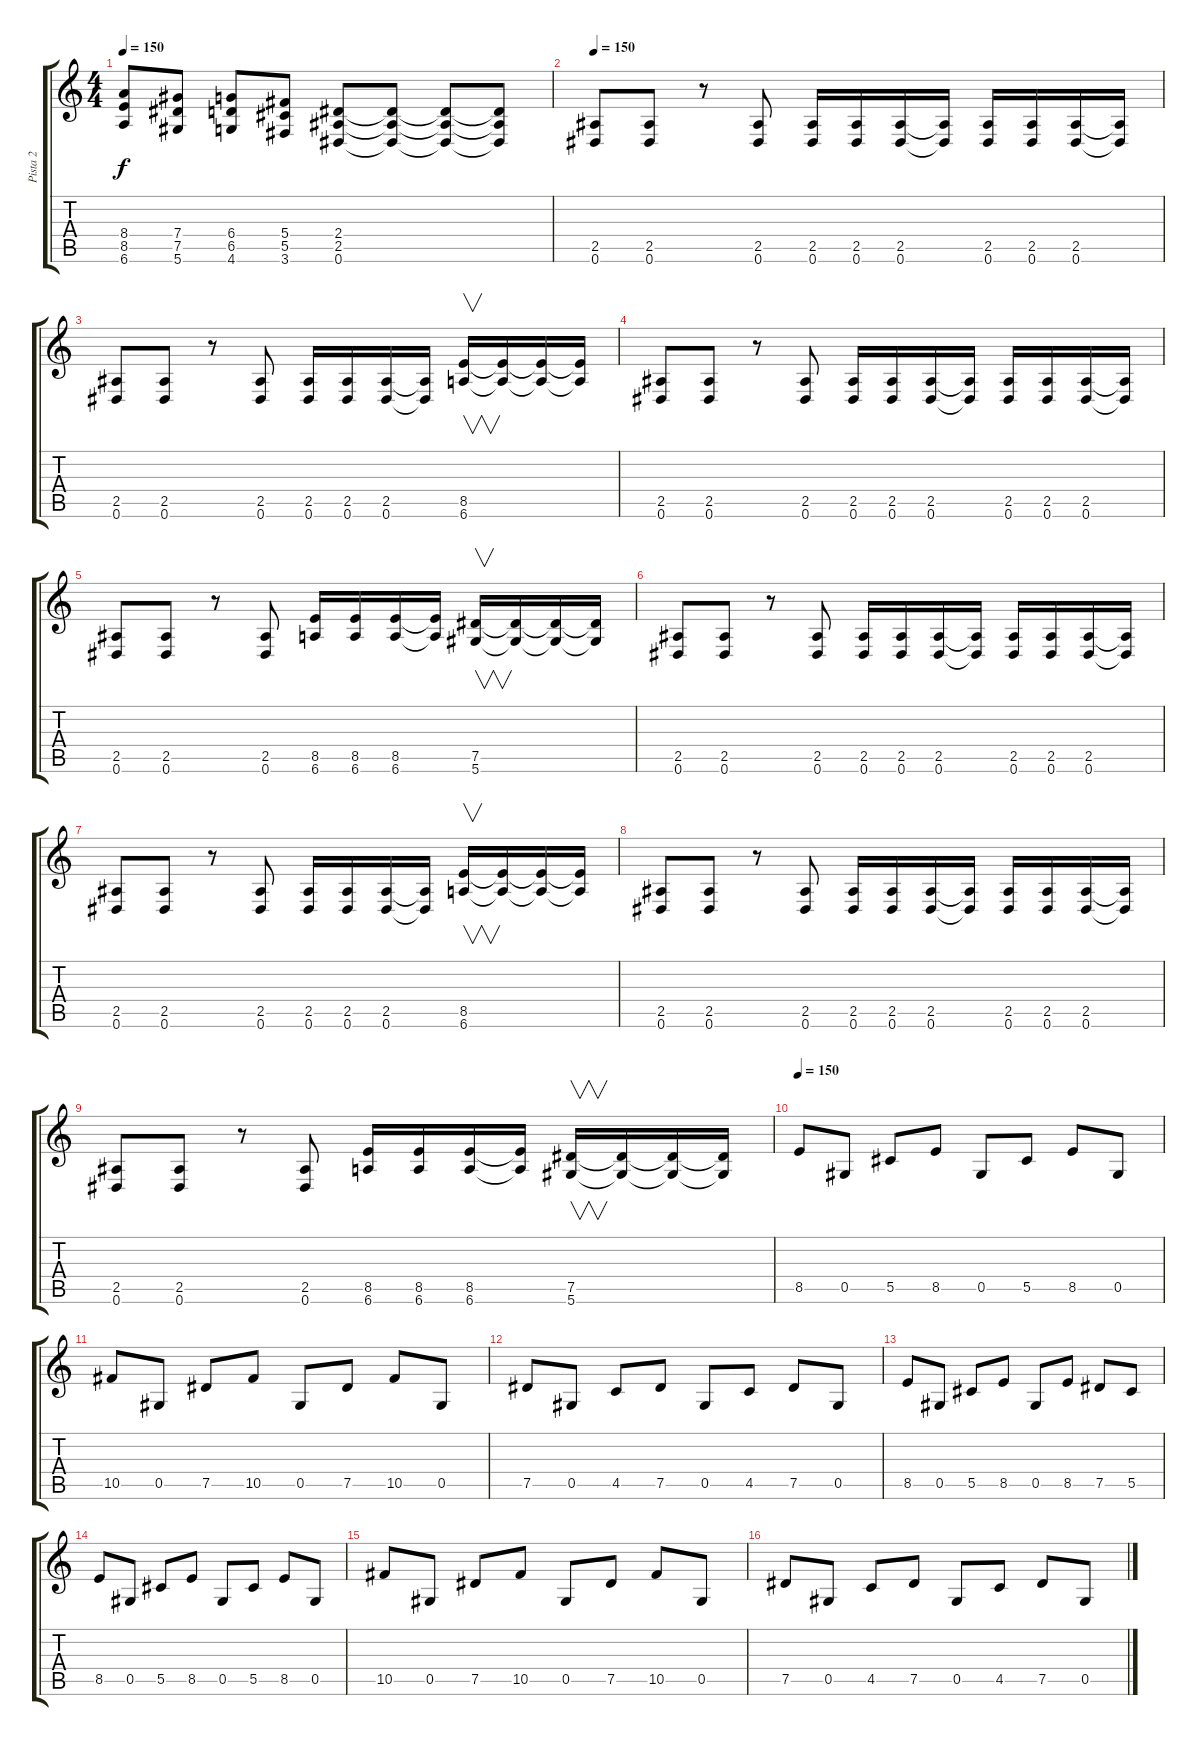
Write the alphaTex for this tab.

\track ("Pista 2" "Pista 2") {instrument distortionguitar}
\staff {score tabs}
\tuning (Eb4 Bb3 Gb3 Db3 Ab2 Eb2) {hide}
\ts (4 4)
\tempo 150
\clef g2
\ks c
(8.4 8.5 6.6).8{dy f} (7.4 7.5 5.6).8 (6.4 6.5 4.6).8 (5.4 5.5 3.6).8 (2.4 2.5 0.6).8 (2.4{t} 2.5{t} 0.6{t}).8 (2.4{t} 2.5{t} 0.6{t}).8 (2.4{t} 2.5{t} 0.6{t}).8 |
\tempo 150
(2.5 0.6).8 (2.5 0.6).8 r.8 (2.5 0.6).8 (2.5 0.6).16 (2.5 0.6).16 (2.5 0.6).16 (2.5{t} 0.6{t}).16 (2.5 0.6).16 (2.5 0.6).16 (2.5 0.6).16 (2.5{t} 0.6{t}).16 |
(2.5 0.6).8 (2.5 0.6).8 r.8 (2.5 0.6).8 (2.5 0.6).16 (2.5 0.6).16 (2.5 0.6).16 (2.5{t} 0.6{t}).16 (8.5 6.6).16{v} (8.5{t} 6.6{t}).16 (8.5{t} 6.6{t}).16 (8.5{t} 6.6{t}).16 |
(2.5 0.6).8 (2.5 0.6).8 r.8 (2.5 0.6).8 (2.5 0.6).16 (2.5 0.6).16 (2.5 0.6).16 (2.5{t} 0.6{t}).16 (2.5 0.6).16 (2.5 0.6).16 (2.5 0.6).16 (2.5{t} 0.6{t}).16 |
(2.5 0.6).8 (2.5 0.6).8 r.8 (2.5 0.6).8 (8.5 6.6).16 (8.5 6.6).16 (8.5 6.6).16 (8.5{t} 6.6{t}).16 (7.5 5.6).16{v} (7.5{t} 5.6{t}).16 (7.5{t} 5.6{t}).16 (7.5{t} 5.6{t}).16 |
(2.5 0.6).8 (2.5 0.6).8 r.8 (2.5 0.6).8 (2.5 0.6).16 (2.5 0.6).16 (2.5 0.6).16 (2.5{t} 0.6{t}).16 (2.5 0.6).16 (2.5 0.6).16 (2.5 0.6).16 (2.5{t} 0.6{t}).16 |
(2.5 0.6).8 (2.5 0.6).8 r.8 (2.5 0.6).8 (2.5 0.6).16 (2.5 0.6).16 (2.5 0.6).16 (2.5{t} 0.6{t}).16 (8.5 6.6).16{v} (8.5{t} 6.6{t}).16 (8.5{t} 6.6{t}).16 (8.5{t} 6.6{t}).16 |
(2.5 0.6).8 (2.5 0.6).8 r.8 (2.5 0.6).8 (2.5 0.6).16 (2.5 0.6).16 (2.5 0.6).16 (2.5{t} 0.6{t}).16 (2.5 0.6).16 (2.5 0.6).16 (2.5 0.6).16 (2.5{t} 0.6{t}).16 |
(2.5 0.6).8 (2.5 0.6).8 r.8 (2.5 0.6).8 (8.5 6.6).16 (8.5 6.6).16 (8.5 6.6).16 (8.5{t} 6.6{t}).16 (7.5 5.6).16{v} (7.5{t} 5.6{t}).16 (7.5{t} 5.6{t}).16 (7.5{t} 5.6{t}).16 |
\tempo 150
8.5.8 0.5.8 5.5.8 8.5.8 0.5.8 5.5.8 8.5.8 0.5.8 |
10.5.8 0.5.8 7.5.8 10.5.8 0.5.8 7.5.8 10.5.8 0.5.8 |
7.5.8 0.5.8 4.5.8 7.5.8 0.5.8 4.5.8 7.5.8 0.5.8 |
8.5.8 0.5.8 5.5.8 8.5.8 0.5.8 8.5.8 7.5.8 5.5.8 |
8.5.8 0.5.8 5.5.8 8.5.8 0.5.8 5.5.8 8.5.8 0.5.8 |
10.5.8 0.5.8 7.5.8 10.5.8 0.5.8 7.5.8 10.5.8 0.5.8 |
7.5.8 0.5.8 4.5.8 7.5.8 0.5.8 4.5.8 7.5.8 0.5.8
